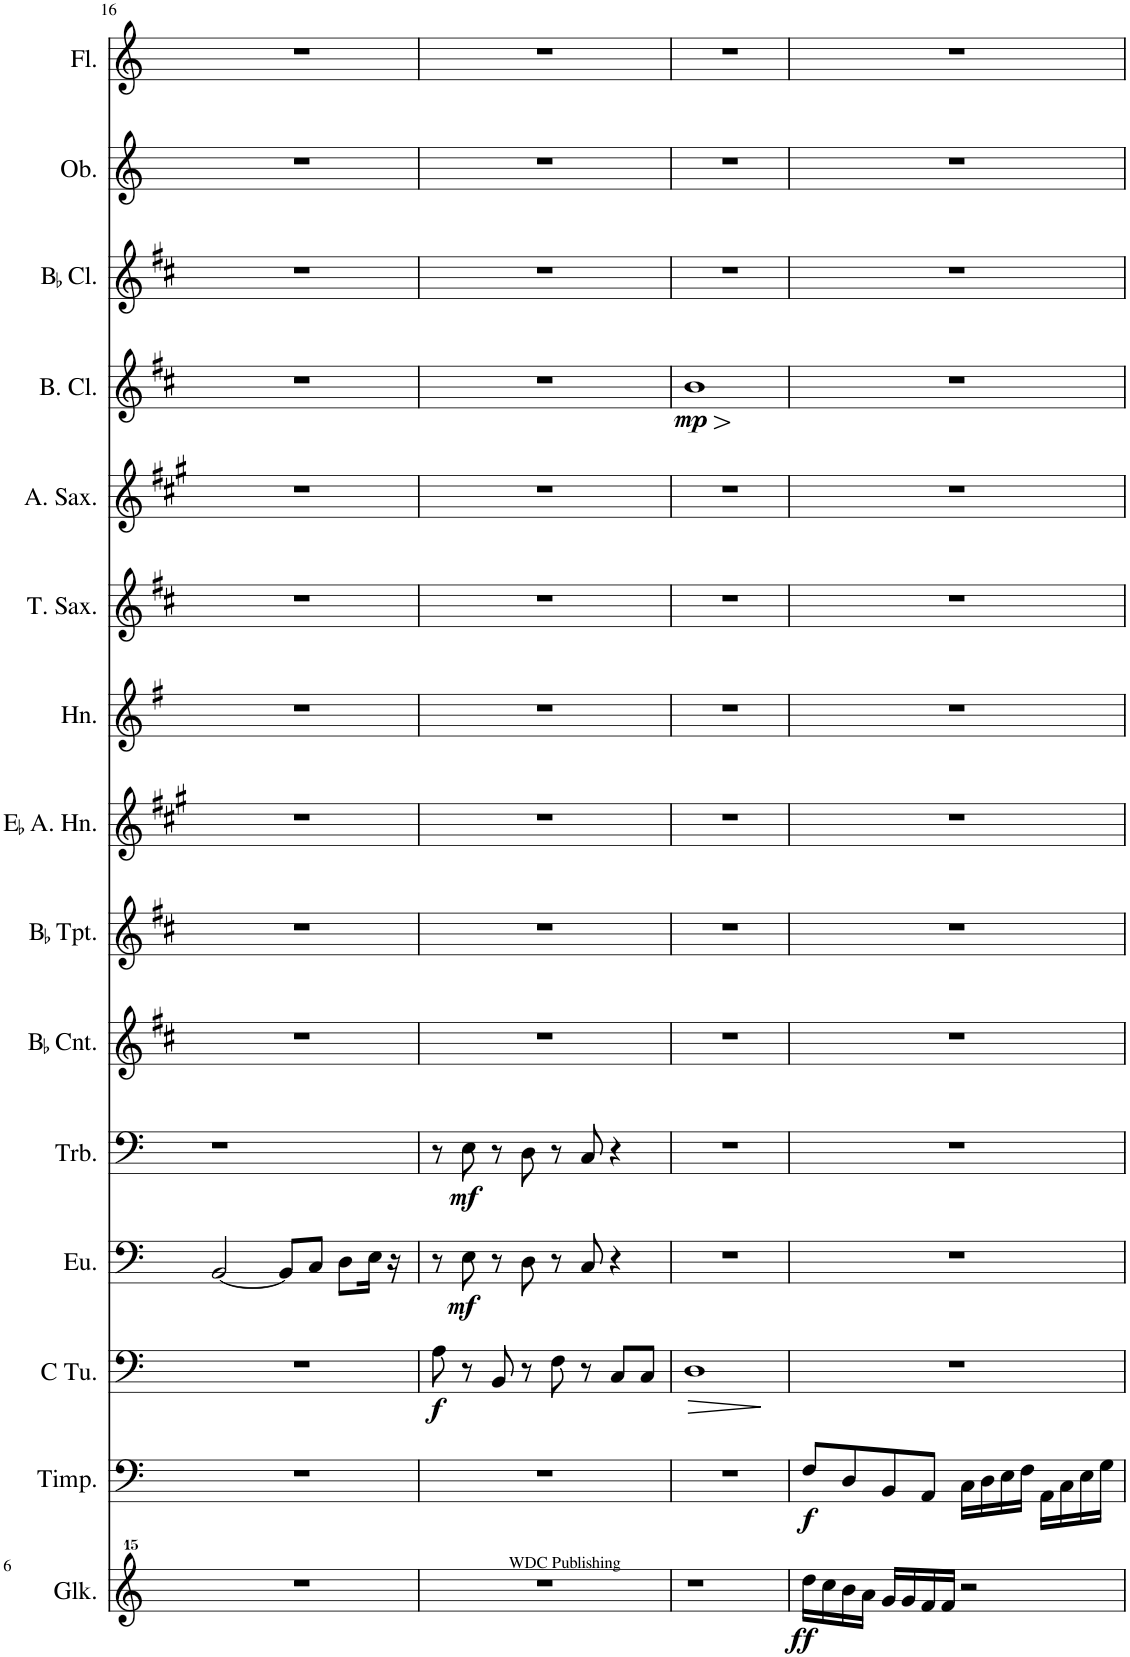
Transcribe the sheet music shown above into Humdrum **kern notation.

**kern	**dynam	**kern	**dynam	**kern	**dynam	**kern	**dynam	**kern	**dynam	**kern	**kern	**kern	**kern	**kern	**kern	**kern	**dynam	**kern	**kern	**kern
*part15	*part15	*part14	*part14	*part13	*part13	*part12	*part12	*part11	*part11	*part10	*part9	*part8	*part7	*part6	*part5	*part4	*part4	*part3	*part2	*part1
*staff15	*staff15	*staff14	*staff14	*staff13	*staff13	*staff12	*staff12	*staff11	*staff11	*staff10	*staff9	*staff8	*staff7	*staff6	*staff5	*staff4	*staff4	*staff3	*staff2	*staff1
*I"Glockenspiel	*	*I"Timpani	*	*I"C Tuba	*	*I"Euphonium	*	*I"Trombone	*	*I"BaccidentalFlat Cornet	*I"BaccidentalFlat Trumpet	*I"EaccidentalFlat Alto Horn	*I"Horn	*I"Tenor Saxophone	*I"Alto Saxophone	*I"Bass Clarinet	*	*I"BaccidentalFlat Clarinet	*I"Oboe	*I"Flute
*I'Glk.	*	*I'Timp.	*	*I'C Tu.	*	*I'Eu.	*	*I'Trb.	*	*I'BaccidentalFlat Cnt.	*I'BaccidentalFlat Tpt.	*I'EaccidentalFlat A. Hn.	*I'Hn.	*I'T. Sax.	*I'A. Sax.	*I'B. Cl.	*	*I'BaccidentalFlat Cl.	*I'Ob.	*I'Fl.
!!LO:PB:g=z
*clefG^^2	*	*clefF4	*	*clefF4	*	*clefF4	*	*clefF4	*	*clefG2	*clefG2	*clefG2	*clefG2	*clefG2	*clefG2	*clefG2	*	*clefG2	*clefG2	*clefG2
*	*	*	*	*	*	*	*	*	*	*Trd1c2	*Trd1c2	*Trd5c9	*Trd4c7	*Trd8c14	*Trd5c9	*Trd8c14	*	*Trd1c2	*	*
*k[]	*	*k[]	*	*k[]	*	*k[]	*	*k[]	*	*k[f#c#]	*k[f#c#]	*k[f#c#g#]	*k[f#]	*k[f#c#]	*k[f#c#g#]	*k[f#c#]	*	*k[f#c#]	*k[]	*k[]
*M4/4	*	*M4/4	*	*M4/4	*	*M4/4	*	*M4/4	*	*M4/4	*M4/4	*M4/4	*M4/4	*M4/4	*M4/4	*M4/4	*	*M4/4	*M4/4	*M4/4
=16	=16	=16	=16	=16	=16	=16	=16	=16	=16	=16	=16	=16	=16	=16	=16	=16	=16	=16	=16	=16
1r	.	1r	.	1r	.	[2BB/	.	1r	.	1r	1r	1r	1r	1r	1r	1r	.	1r	1r	1r
.	.	.	.	.	.	8BB/L]	.	.	.	.	.	.	.	.	.	.	.	.	.	.
.	.	.	.	.	.	8C/J	.	.	.	.	.	.	.	.	.	.	.	.	.	.
.	.	.	.	.	.	8D\L	.	.	.	.	.	.	.	.	.	.	.	.	.	.
.	.	.	.	.	.	16E\Jk	.	.	.	.	.	.	.	.	.	.	.	.	.	.
.	.	.	.	.	.	16r	.	.	.	.	.	.	.	.	.	.	.	.	.	.
=17	=17	=17	=17	=17	=17	=17	=17	=17	=17	=17	=17	=17	=17	=17	=17	=17	=17	=17	=17	=17
!	!	!	!	!	!LO:DY:b	!	!	!	!	!	!	!	!	!	!	!	!	!	!	!
1r	.	1r	.	8A\	f	8r	.	8r	.	1r	1r	1r	1r	1r	1r	1r	.	1r	1r	1r
!	!	!	!	!	!	!	!LO:DY:b	!	!LO:DY:b	!	!	!	!	!	!	!	!	!	!	!
.	.	.	.	8r	.	8E\	mf	8E\	mf	.	.	.	.	.	.	.	.	.	.	.
.	.	.	.	8BB/	.	8r	.	8r	.	.	.	.	.	.	.	.	.	.	.	.
.	.	.	.	8r	.	8D\	.	8D\	.	.	.	.	.	.	.	.	.	.	.	.
.	.	.	.	8F\	.	8r	.	8r	.	.	.	.	.	.	.	.	.	.	.	.
.	.	.	.	8r	.	8C/	.	8C/	.	.	.	.	.	.	.	.	.	.	.	.
.	.	.	.	8C/L	.	4r	.	4r	.	.	.	.	.	.	.	.	.	.	.	.
.	.	.	.	8C/J	.	.	.	.	.	.	.	.	.	.	.	.	.	.	.	.
=18	=18	=18	=18	=18	=18	=18	=18	=18	=18	=18	=18	=18	=18	=18	=18	=18	=18	=18	=18	=18
!	!	!	!	!	!LO:HP:b	!	!	!	!	!	!	!	!	!	!	!	!LO:HP:b	!	!	!
!	!	!	!	!	!	!	!	!	!	!	!	!	!	!	!	!	!LO:DY:n=1:b	!	!	!
1r	.	1r	.	1D	>	1r	.	1r	.	1r	1r	1r	1r	1r	1r	1b	> mp	1r	1r	1r
.	.	.	.	.	]	.	.	.	.	.	.	.	.	.	.	.	]	.	.	.
=19	=19	=19	=19	=19	=19	=19	=19	=19	=19	=19	=19	=19	=19	=19	=19	=19	=19	=19	=19	=19
!	!LO:DY:b	!	!LO:DY:b	!	!	!	!	!	!	!	!	!	!	!	!	!	!	!	!	!
16dddd\LL	ff	8F/L	f	1r	.	1r	.	1r	.	1r	1r	1r	1r	1r	1r	1r	.	1r	1r	1r
16cccc\	.	.	.	.	.	.	.	.	.	.	.	.	.	.	.	.	.	.	.	.
16bbb\	.	8D/	.	.	.	.	.	.	.	.	.	.	.	.	.	.	.	.	.	.
16aaa\JJ	.	.	.	.	.	.	.	.	.	.	.	.	.	.	.	.	.	.	.	.
16ggg/LL	.	8BB/	.	.	.	.	.	.	.	.	.	.	.	.	.	.	.	.	.	.
16ggg/	.	.	.	.	.	.	.	.	.	.	.	.	.	.	.	.	.	.	.	.
16fff/	.	8AA/J	.	.	.	.	.	.	.	.	.	.	.	.	.	.	.	.	.	.
16fff/JJ	.	.	.	.	.	.	.	.	.	.	.	.	.	.	.	.	.	.	.	.
2r	.	16C\LL	.	.	.	.	.	.	.	.	.	.	.	.	.	.	.	.	.	.
.	.	16D\	.	.	.	.	.	.	.	.	.	.	.	.	.	.	.	.	.	.
.	.	16E\	.	.	.	.	.	.	.	.	.	.	.	.	.	.	.	.	.	.
.	.	16F\JJ	.	.	.	.	.	.	.	.	.	.	.	.	.	.	.	.	.	.
.	.	16AA\LL	.	.	.	.	.	.	.	.	.	.	.	.	.	.	.	.	.	.
.	.	16C\	.	.	.	.	.	.	.	.	.	.	.	.	.	.	.	.	.	.
.	.	16E\	.	.	.	.	.	.	.	.	.	.	.	.	.	.	.	.	.	.
.	.	16G\JJ	.	.	.	.	.	.	.	.	.	.	.	.	.	.	.	.	.	.
=	=	=	=	=	=	=	=	=	=	=	=	=	=	=	=	=	=	=	=	=
*-	*-	*-	*-	*-	*-	*-	*-	*-	*-	*-	*-	*-	*-	*-	*-	*-	*-	*-	*-	*-
